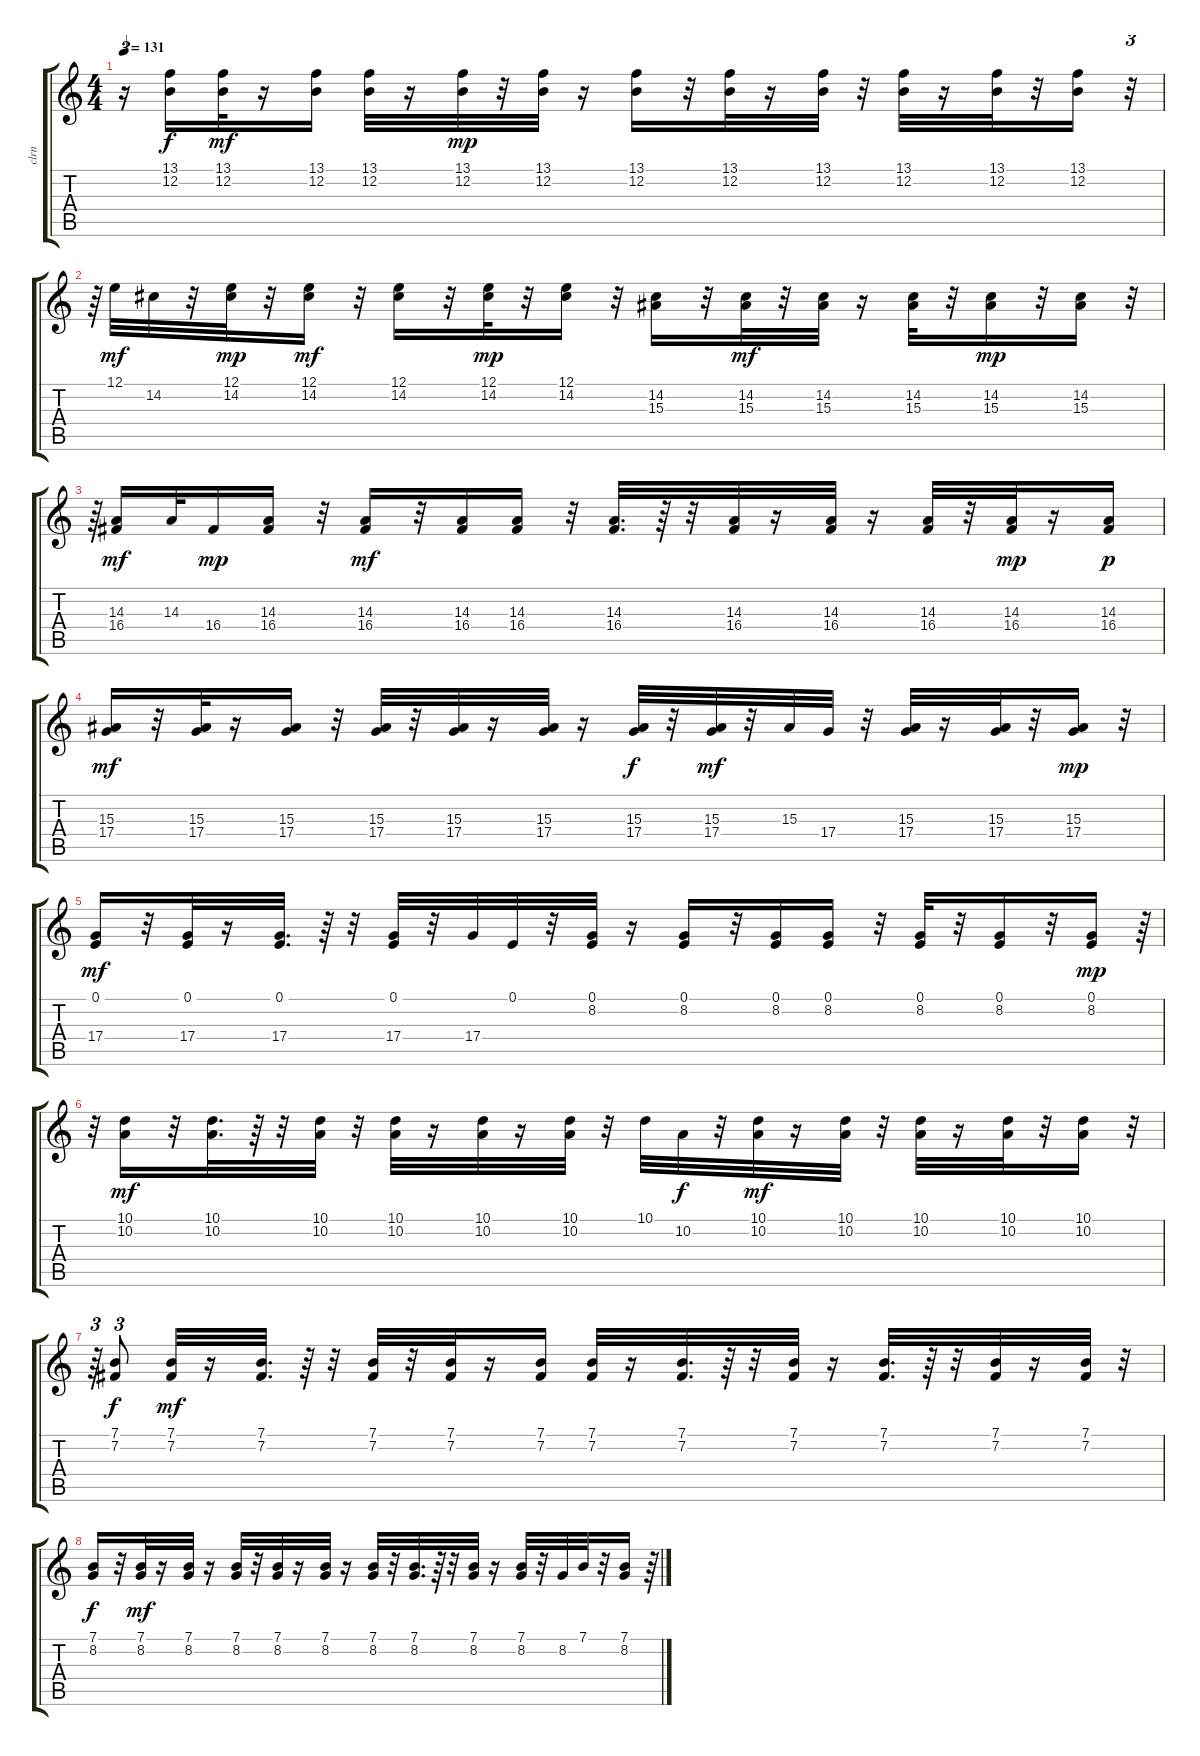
\track ("clrn" "clrn") {instrument clarinet}
\staff {score tabs}
\tuning (E4 B3 G3 D3 A2 E2) {hide}
\ts (4 4)
\tempo 131
\clef g2
\ks c
r.16{tu (3 2) dy mp} (13.1 12.2).16{dy f} (13.1 12.2).32{dy mf} r.16 (13.1 12.2).16 (13.1 12.2).32 r.16 (13.1 12.2).32{dy mp} r.32 (13.1 12.2).32 r.16 (13.1 12.2).16 r.32 (13.1 12.2).32 r.16 (13.1 12.2).32 r.32 (13.1 12.2).32 r.16 (13.1 12.2).32 r.32 (13.1 12.2).16 r.32{tu (3 2)} |
r.64{tu (3 2)} 12.1.32{dy mf} 14.2.32 r.32 (12.1 14.2).32{dy mp} r.32 (12.1 14.2).16{dy mf} r.32 (12.1 14.2).16 r.32 (12.1 14.2).32{dy mp} r.32 (12.1 14.2).16 r.32 (14.2 15.3).16 r.32 (14.2 15.3).32{dy mf} r.32 (14.2 15.3).32 r.16 (14.2 15.3).32 r.32 (14.2 15.3).16{dy mp} r.32 (14.2 15.3).16 r.32{tu (3 2)} |
r.64{tu (3 2)} (14.3 16.4).16{dy mf} 14.3.32 16.4.16{dy mp} (14.3 16.4).16 r.32 (14.3 16.4).16{dy mf} r.32 (14.3 16.4).16 (14.3 16.4).16 r.32 (14.3 16.4).32{d} r.64 r.32 (14.3 16.4).32 r.16 (14.3 16.4).32 r.16 (14.3 16.4).32 r.32 (14.3 16.4).32{dy mp} r.16 (14.3 16.4).16{dy p} |
(15.3 17.4).16{dy mf} r.32 (15.3 17.4).32 r.16 (15.3 17.4).16 r.32 (15.3 17.4).32 r.32 (15.3 17.4).32 r.16 (15.3 17.4).32 r.16 (15.3 17.4).32{dy f} r.32 (15.3 17.4).32{dy mf} r.32 15.3.32 17.4.32 r.32 (15.3 17.4).32 r.16 (15.3 17.4).32 r.32 (15.3 17.4).16{dy mp} r.32 |
(0.1 17.4).16{dy mf} r.32 (0.1 17.4).32 r.16 (0.1 17.4).32{d} r.64 r.32 (0.1 17.4).32 r.32 17.4.32 0.1.32 r.32 (0.1 8.2).32 r.16 (0.1 8.2).16 r.32 (0.1 8.2).16 (0.1 8.2).16 r.32 (0.1 8.2).32 r.32 (0.1 8.2).16 r.32 (0.1 8.2).16{dy mp} r.64{tu (3 2)} |
r.32{tu (3 2)} (10.1 10.2).16{dy mf} r.32 (10.1 10.2).32{d} r.64 r.32 (10.1 10.2).32 r.32 (10.1 10.2).32 r.16 (10.1 10.2).32 r.16 (10.1 10.2).32 r.32 10.1.32 10.2.32{dy f} r.32 (10.1 10.2).32{dy mf} r.16 (10.1 10.2).32 r.32 (10.1 10.2).32 r.16 (10.1 10.2).32 r.32 (10.1 10.2).16 r.32{tu (3 2)} |
r.64{tu (3 2)} (7.1 7.2).8{tu (3 2) dy f} (7.1 7.2).32{dy mf} r.16 (7.1 7.2).32{d} r.64 r.32 (7.1 7.2).32 r.32 (7.1 7.2).32 r.16 (7.1 7.2).16 (7.1 7.2).32 r.16 (7.1 7.2).32{d} r.64 r.32 (7.1 7.2).32 r.16 (7.1 7.2).32{d} r.64 r.32 (7.1 7.2).32 r.16 (7.1 7.2).32 r.32 |
(7.1 8.2).16{dy f} r.32 (7.1 8.2).32{dy mf} r.16 (7.1 8.2).32 r.16 (7.1 8.2).32 r.32 (7.1 8.2).32 r.16 (7.1 8.2).32 r.16 (7.1 8.2).32 r.32 (7.1 8.2).32{d} r.64 r.32 (7.1 8.2).32 r.16 (7.1 8.2).32 r.32 8.2.32 7.1.32 r.32 (7.1 8.2).16 r.64{tu (3 2)}
